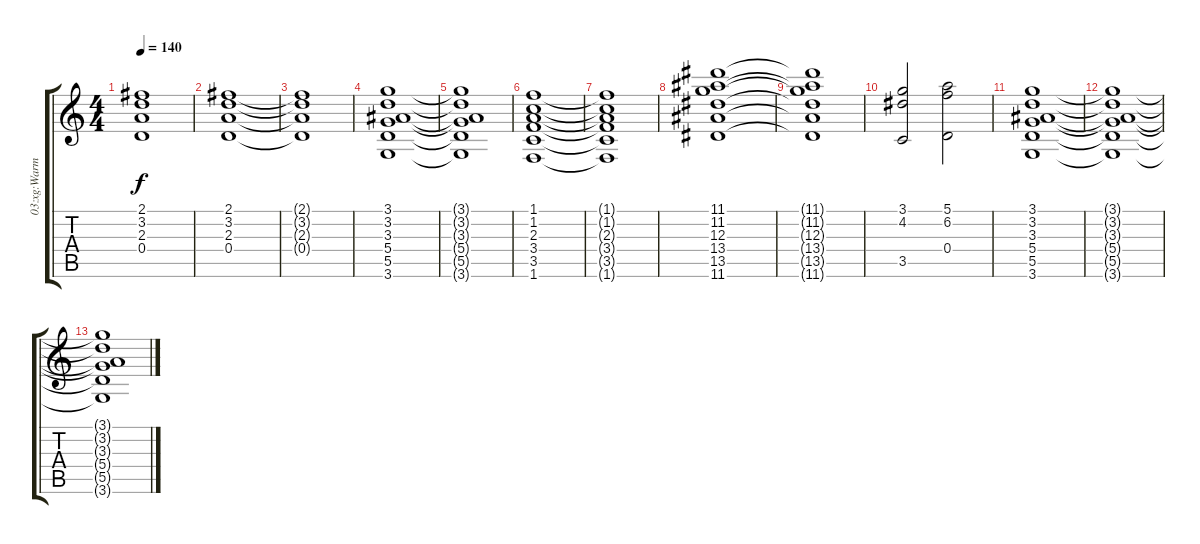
\track ("03:xg:Warm Pad" "03:xg:Warm") {instrument acousticguitarnylon}
\staff {score tabs}
\tuning (E4 B3 G3 D3 A2 E2) {hide}
\ts (4 4)
\tempo 140
\clef g2
\ks c
(2.1 3.2 2.3 0.4).1{dy f} |
(2.1 3.2 2.3 0.4).1 |
(2.1{t} 3.2{t} 2.3{t} 0.4{t}).1 |
(3.1 3.2 3.3 5.4 5.5 3.6).1{volume 0} |
(3.1{t} 3.2{t} 3.3{t} 5.4{t} 5.5{t} 3.6{t}).1 |
(1.1 1.2 2.3 3.4 3.5 1.6).1 |
(1.1{t} 1.2{t} 2.3{t} 3.4{t} 3.5{t} 1.6{t}).1 |
(11.1 11.2 12.3 13.4 13.5 11.6).1 |
(11.1{t} 11.2{t} 12.3{t} 13.4{t} 13.5{t} 11.6{t}).1 |
(3.1 4.2 3.5).2 (5.1 6.2 0.4).2 |
(3.1 3.2 3.3 5.4 5.5 3.6).1 |
(3.1{t} 3.2{t} 3.3{t} 5.4{t} 5.5{t} 3.6{t}).1 |
(3.1{t} 3.2{t} 3.3{t} 5.4{t} 5.5{t} 3.6{t}).1
